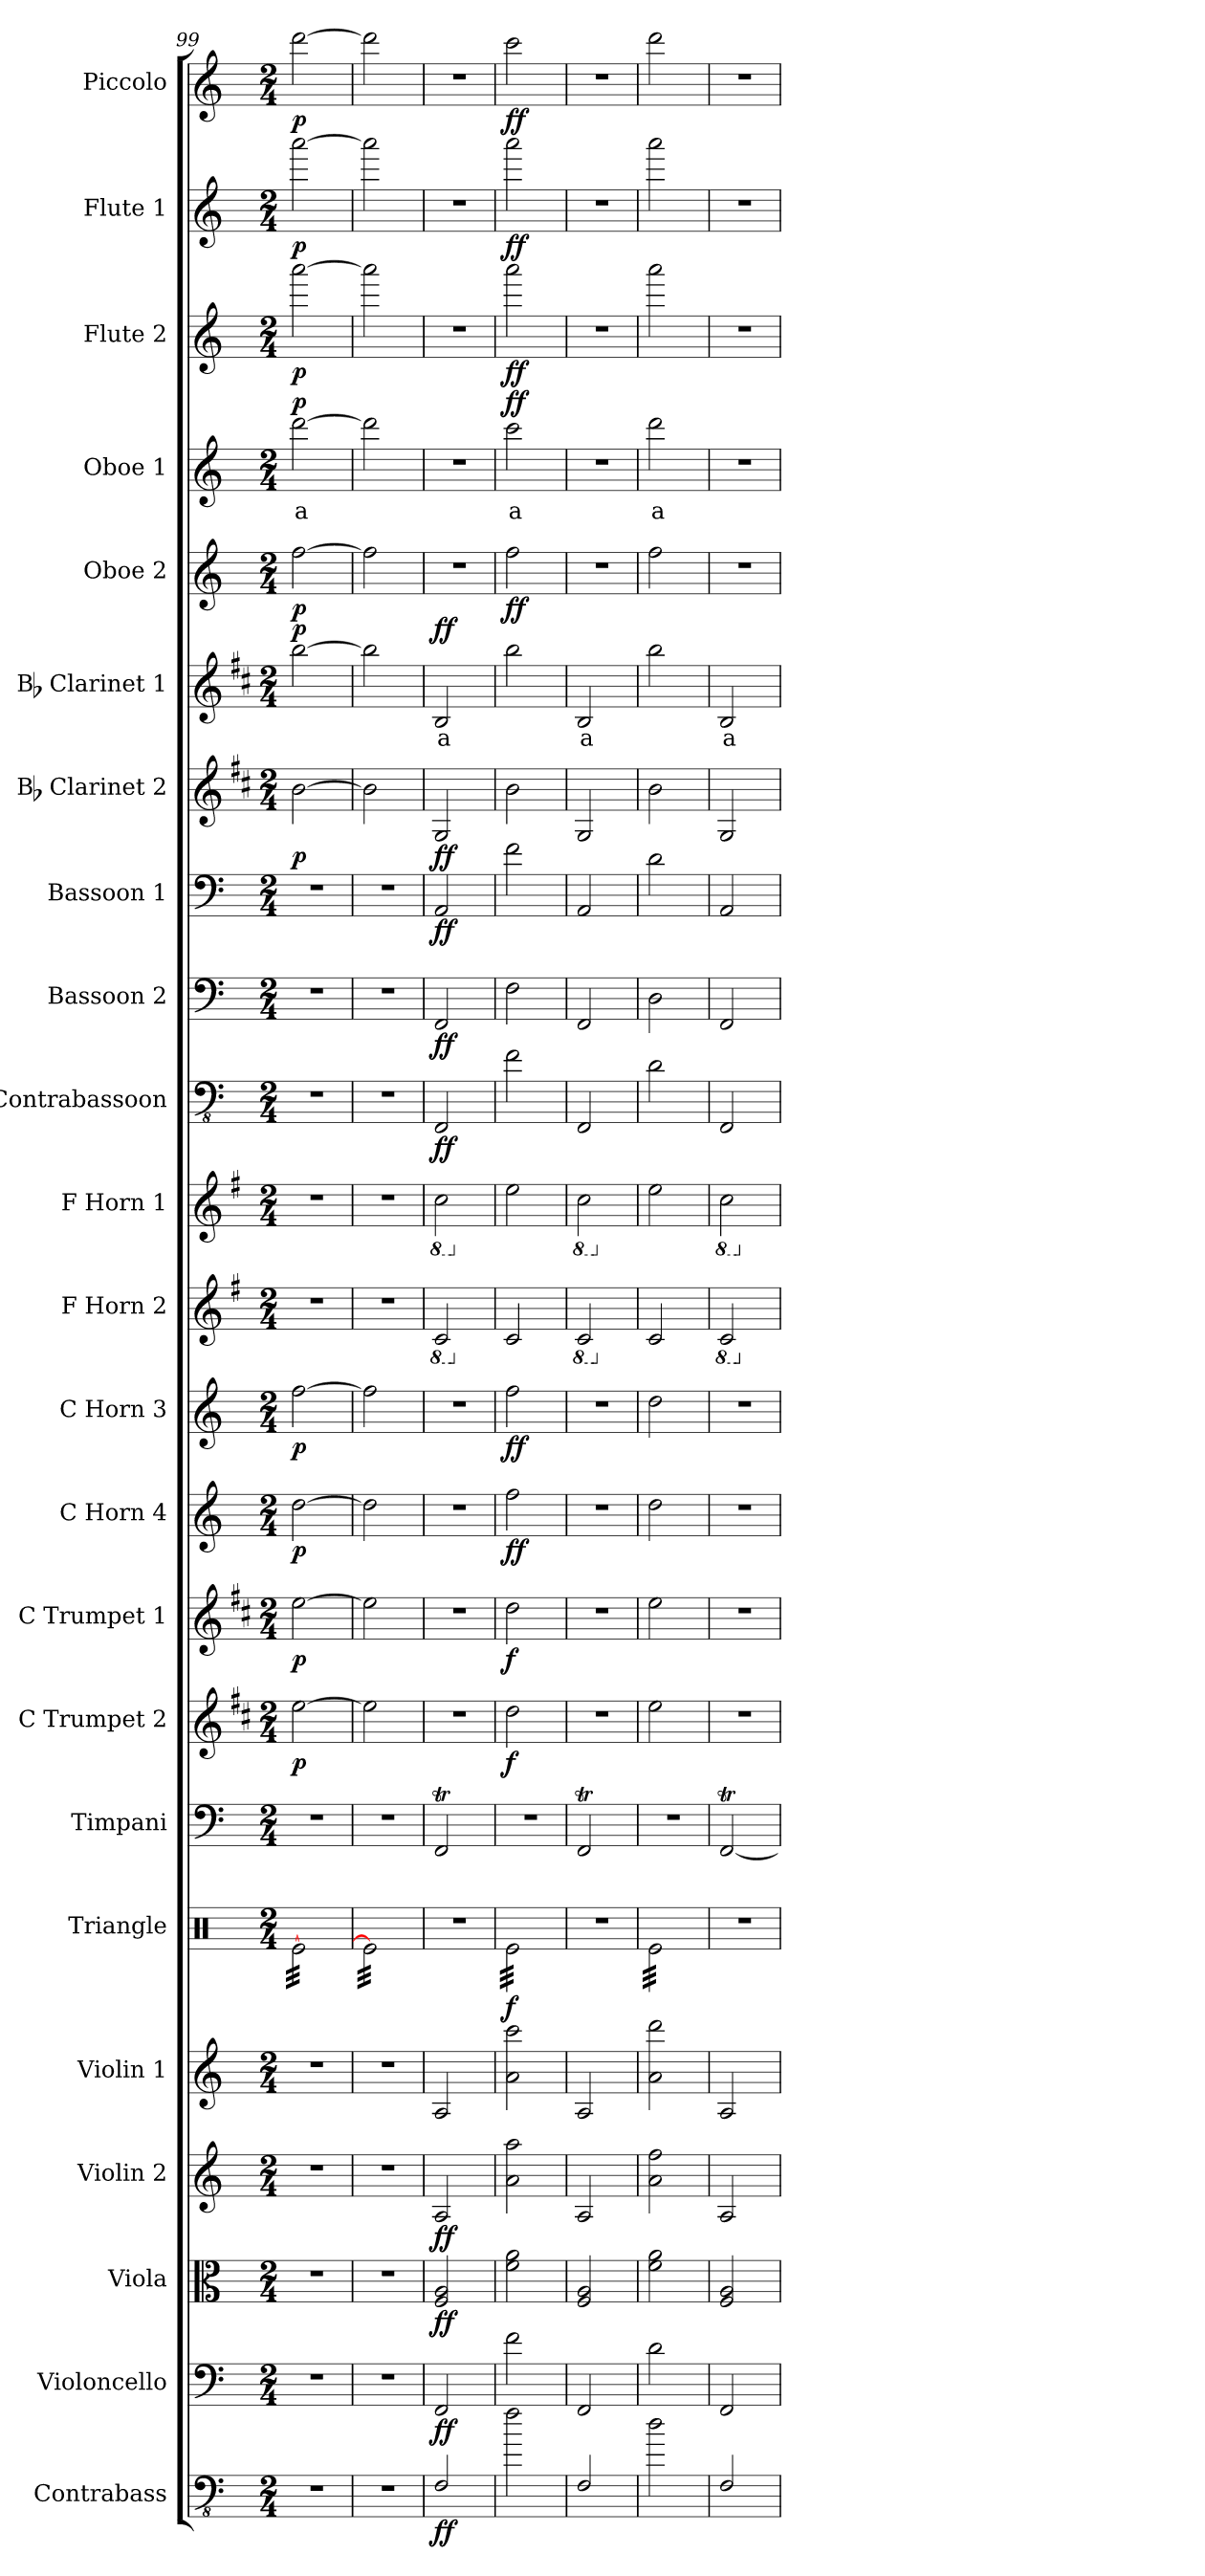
**kern	**dynam	**kern	**dynam	**kern	**dynam	**kern	**dynam	**kern	**kern	**dynam	**kern	**kern	**dynam	**kern	**dynam	**kern	**dynam	**kern	**dynam	**kern	**kern	**kern	**dynam	**kern	**dynam	**kern	**dynam	**kern	**dynam	**kern	**text	**dynam	**kern	**dynam	**kern	**text	**dynam	**kern	**dynam	**kern	**dynam	**kern	**dynam
*part23	*part23	*part22	*part22	*part21	*part21	*part20	*part20	*part19	*part18	*part18	*part17	*part16	*part16	*part15	*part15	*part14	*part14	*part13	*part13	*part12	*part11	*part10	*part10	*part9	*part9	*part8	*part8	*part7	*part7	*part6	*part6	*part6	*part5	*part5	*part4	*part4	*part4	*part3	*part3	*part2	*part2	*part1	*part1
*staff23	*staff23	*staff22	*staff22	*staff21	*staff21	*staff20	*staff20	*staff19	*staff18	*staff18	*staff17	*staff16	*staff16	*staff15	*staff15	*staff14	*staff14	*staff13	*staff13	*staff12	*staff11	*staff10	*staff10	*staff9	*staff9	*staff8	*staff8	*staff7	*staff7	*staff6	*staff6	*staff6	*staff5	*staff5	*staff4	*staff4	*staff4	*staff3	*staff3	*staff2	*staff2	*staff1	*staff1
*I"Contrabass	*	*I"Violoncello	*	*I"Viola	*	*I"Violin 2	*	*I"Violin 1	*I"Triangle	*	*I"Timpani	*I"C Trumpet 2	*	*I"C Trumpet 1	*	*I"C Horn 4	*	*I"C Horn 3	*	*I"F Horn 2	*I"F Horn 1	*I"Contrabassoon	*	*I"Bassoon 2	*	*I"Bassoon 1	*	*I"Bb Clarinet 2	*	*I"Bb Clarinet 1	*	*	*I"Oboe 2	*	*I"Oboe 1	*	*	*I"Flute 2	*	*I"Flute 1	*	*I"Piccolo	*
*I'Cb	*	*I'Vc	*	*I'Vla	*	*I'Vln 2	*	*I'Vln 1	*I'Tri	*	*I'Timp	*I'Tpt 2	*	*I'Tpt 1	*	*I'Hn 4	*	*I'Hn 3	*	*I'Hn 2	*I'Hn 1	*I'C Bsn	*	*I'Bsn 2	*	*I'Bsn 1	*	*I'Cl 2	*	*I'Cl 1	*	*	*I'Ob 2	*	*I'Ob 1	*	*	*I'Fl 2	*	*I'Fl 1	*	*I'Picc	*
*clefFv4	*	*clefF4	*	*clefC3	*	*clefG2	*	*clefG2	*clefX	*	*clefF4	*clefG2	*	*clefG2	*	*clefG2	*	*clefG2	*	*clefG2	*clefG2	*clefFv4	*	*clefF4	*	*clefF4	*	*clefG2	*	*clefG2	*	*	*clefG2	*	*clefG2	*	*	*clefG2	*	*clefG2	*	*clefG2	*
*ITrd7c12	*	*	*	*	*	*	*	*	*	*	*	*ITrd1c2	*	*ITrd1c2	*	*ITrd7c12	*	*ITrd7c12	*	*ITrd4c7	*ITrd4c7	*	*	*	*	*	*	*ITrd1c2	*	*ITrd1c2	*	*	*	*	*	*	*	*	*	*	*	*ITrd-7c-12	*
*k[]	*	*k[]	*	*k[]	*	*k[]	*	*k[]	*k[]	*	*k[]	*k[]	*	*k[]	*	*k[]	*	*k[]	*	*k[]	*k[]	*k[]	*	*k[]	*	*k[]	*	*k[]	*	*k[]	*	*	*k[]	*	*k[]	*	*	*k[]	*	*k[]	*	*k[]	*
*M2/4	*	*M2/4	*	*M2/4	*	*M2/4	*	*M2/4	*M2/4	*	*M2/4	*M2/4	*	*M2/4	*	*M2/4	*	*M2/4	*	*M2/4	*M2/4	*M2/4	*	*M2/4	*	*M2/4	*	*M2/4	*	*M2/4	*	*	*M2/4	*	*M2/4	*	*	*M2/4	*	*M2/4	*	*M2/4	*
=99	=99	=99	=99	=99	=99	=99	=99	=99	=99	=99	=99	=99	=99	=99	=99	=99	=99	=99	=99	=99	=99	=99	=99	=99	=99	=99	=99	=99	=99	=99	=99	=99	=99	=99	=99	=99	=99	=99	=99	=99	=99	=99	=99
!	!	!	!	!	!	!	!	!	!	!	!	!	!LO:DY:b	!	!LO:DY:b	!	!LO:DY:b	!	!LO:DY:b	!	!	!	!	!	!	!	!	!	!LO:DY:b	!	!	!LO:DY:b	!	!LO:DY:b	!	!LO:LY:b:color=#FF0000	!LO:DY:b	!	!LO:DY:b	!	!LO:DY:b	!	!LO:DY:b
*	*	*	*	*	*	*	*	*	*tremolo	*	*	*	*	*	*	*	*	*	*	*	*	*	*	*	*	*	*	*	*	*	*	*	*	*	*	*	*	*	*	*	*	*	*
2r	.	2r	.	2r	.	2r	.	2r	[32Re\LLL	.	2r	[2dd\	p	[2dd\	p	[2d\	p	[2f\	p	2r	2r	2r	.	2r	.	2r	.	[2a\	p	[2aa\	.	p	[2ff\	p	[2ddd\	a	p	[2aaa\	p	[2aaa\	p	[2dddd\	p
.	.	.	.	.	.	.	.	.	32Re\	.	.	.	.	.	.	.	.	.	.	.	.	.	.	.	.	.	.	.	.	.	.	.	.	.	.	.	.	.	.	.	.	.	.
.	.	.	.	.	.	.	.	.	32Re\	.	.	.	.	.	.	.	.	.	.	.	.	.	.	.	.	.	.	.	.	.	.	.	.	.	.	.	.	.	.	.	.	.	.
.	.	.	.	.	.	.	.	.	32Re\	.	.	.	.	.	.	.	.	.	.	.	.	.	.	.	.	.	.	.	.	.	.	.	.	.	.	.	.	.	.	.	.	.	.
.	.	.	.	.	.	.	.	.	32Re\	.	.	.	.	.	.	.	.	.	.	.	.	.	.	.	.	.	.	.	.	.	.	.	.	.	.	.	.	.	.	.	.	.	.
.	.	.	.	.	.	.	.	.	32Re\	.	.	.	.	.	.	.	.	.	.	.	.	.	.	.	.	.	.	.	.	.	.	.	.	.	.	.	.	.	.	.	.	.	.
.	.	.	.	.	.	.	.	.	32Re\	.	.	.	.	.	.	.	.	.	.	.	.	.	.	.	.	.	.	.	.	.	.	.	.	.	.	.	.	.	.	.	.	.	.
.	.	.	.	.	.	.	.	.	32Re\	.	.	.	.	.	.	.	.	.	.	.	.	.	.	.	.	.	.	.	.	.	.	.	.	.	.	.	.	.	.	.	.	.	.
.	.	.	.	.	.	.	.	.	32Re\	.	.	.	.	.	.	.	.	.	.	.	.	.	.	.	.	.	.	.	.	.	.	.	.	.	.	.	.	.	.	.	.	.	.
.	.	.	.	.	.	.	.	.	32Re\	.	.	.	.	.	.	.	.	.	.	.	.	.	.	.	.	.	.	.	.	.	.	.	.	.	.	.	.	.	.	.	.	.	.
.	.	.	.	.	.	.	.	.	32Re\	.	.	.	.	.	.	.	.	.	.	.	.	.	.	.	.	.	.	.	.	.	.	.	.	.	.	.	.	.	.	.	.	.	.
.	.	.	.	.	.	.	.	.	32Re\	.	.	.	.	.	.	.	.	.	.	.	.	.	.	.	.	.	.	.	.	.	.	.	.	.	.	.	.	.	.	.	.	.	.
.	.	.	.	.	.	.	.	.	32Re\	.	.	.	.	.	.	.	.	.	.	.	.	.	.	.	.	.	.	.	.	.	.	.	.	.	.	.	.	.	.	.	.	.	.
.	.	.	.	.	.	.	.	.	32Re\	.	.	.	.	.	.	.	.	.	.	.	.	.	.	.	.	.	.	.	.	.	.	.	.	.	.	.	.	.	.	.	.	.	.
.	.	.	.	.	.	.	.	.	32Re\	.	.	.	.	.	.	.	.	.	.	.	.	.	.	.	.	.	.	.	.	.	.	.	.	.	.	.	.	.	.	.	.	.	.
.	.	.	.	.	.	.	.	.	32Re\JJJ	.	.	.	.	.	.	.	.	.	.	.	.	.	.	.	.	.	.	.	.	.	.	.	.	.	.	.	.	.	.	.	.	.	.
=100	=100	=100	=100	=100	=100	=100	=100	=100	=100	=100	=100	=100	=100	=100	=100	=100	=100	=100	=100	=100	=100	=100	=100	=100	=100	=100	=100	=100	=100	=100	=100	=100	=100	=100	=100	=100	=100	=100	=100	=100	=100	=100	=100
2r	.	2r	.	2r	.	2r	.	2r	32Re\]LLL	.	2r	2dd\]	.	2dd\]	.	2d\]	.	2f\]	.	2r	2r	2r	.	2r	.	2r	.	2a\]	.	2aa\]	.	.	2ff\]	.	2ddd\]	.	.	2aaa\]	.	2aaa\]	.	2dddd\]	.
.	.	.	.	.	.	.	.	.	32Re\	.	.	.	.	.	.	.	.	.	.	.	.	.	.	.	.	.	.	.	.	.	.	.	.	.	.	.	.	.	.	.	.	.	.
.	.	.	.	.	.	.	.	.	32Re\	.	.	.	.	.	.	.	.	.	.	.	.	.	.	.	.	.	.	.	.	.	.	.	.	.	.	.	.	.	.	.	.	.	.
.	.	.	.	.	.	.	.	.	32Re\	.	.	.	.	.	.	.	.	.	.	.	.	.	.	.	.	.	.	.	.	.	.	.	.	.	.	.	.	.	.	.	.	.	.
.	.	.	.	.	.	.	.	.	32Re\	.	.	.	.	.	.	.	.	.	.	.	.	.	.	.	.	.	.	.	.	.	.	.	.	.	.	.	.	.	.	.	.	.	.
.	.	.	.	.	.	.	.	.	32Re\	.	.	.	.	.	.	.	.	.	.	.	.	.	.	.	.	.	.	.	.	.	.	.	.	.	.	.	.	.	.	.	.	.	.
.	.	.	.	.	.	.	.	.	32Re\	.	.	.	.	.	.	.	.	.	.	.	.	.	.	.	.	.	.	.	.	.	.	.	.	.	.	.	.	.	.	.	.	.	.
.	.	.	.	.	.	.	.	.	32Re\	.	.	.	.	.	.	.	.	.	.	.	.	.	.	.	.	.	.	.	.	.	.	.	.	.	.	.	.	.	.	.	.	.	.
.	.	.	.	.	.	.	.	.	32Re\	.	.	.	.	.	.	.	.	.	.	.	.	.	.	.	.	.	.	.	.	.	.	.	.	.	.	.	.	.	.	.	.	.	.
.	.	.	.	.	.	.	.	.	32Re\	.	.	.	.	.	.	.	.	.	.	.	.	.	.	.	.	.	.	.	.	.	.	.	.	.	.	.	.	.	.	.	.	.	.
.	.	.	.	.	.	.	.	.	32Re\	.	.	.	.	.	.	.	.	.	.	.	.	.	.	.	.	.	.	.	.	.	.	.	.	.	.	.	.	.	.	.	.	.	.
.	.	.	.	.	.	.	.	.	32Re\	.	.	.	.	.	.	.	.	.	.	.	.	.	.	.	.	.	.	.	.	.	.	.	.	.	.	.	.	.	.	.	.	.	.
.	.	.	.	.	.	.	.	.	32Re\	.	.	.	.	.	.	.	.	.	.	.	.	.	.	.	.	.	.	.	.	.	.	.	.	.	.	.	.	.	.	.	.	.	.
.	.	.	.	.	.	.	.	.	32Re\	.	.	.	.	.	.	.	.	.	.	.	.	.	.	.	.	.	.	.	.	.	.	.	.	.	.	.	.	.	.	.	.	.	.
.	.	.	.	.	.	.	.	.	32Re\	.	.	.	.	.	.	.	.	.	.	.	.	.	.	.	.	.	.	.	.	.	.	.	.	.	.	.	.	.	.	.	.	.	.
.	.	.	.	.	.	.	.	.	32Re\JJJ	.	.	.	.	.	.	.	.	.	.	.	.	.	.	.	.	.	.	.	.	.	.	.	.	.	.	.	.	.	.	.	.	.	.
=101	=101	=101	=101	=101	=101	=101	=101	=101	=101	=101	=101	=101	=101	=101	=101	=101	=101	=101	=101	=101	=101	=101	=101	=101	=101	=101	=101	=101	=101	=101	=101	=101	=101	=101	=101	=101	=101	=101	=101	=101	=101	=101	=101
*	*	*	*	*	*	*	*	*	*	*	*	*	*	*	*	*	*	*	*	*8ba	*	*	*	*	*	*	*	*	*	*	*	*	*	*	*	*	*	*	*	*	*	*	*
*	*	*	*	*	*	*	*	*	*	*	*	*	*	*	*	*	*	*	*	*	*8ba	*	*	*	*	*	*	*	*	*	*	*	*	*	*	*	*	*	*	*	*	*	*
!	!LO:DY:b	!	!LO:DY:b	!	!LO:DY:b	!	!LO:DY:b	!	!	!	!	!	!	!	!	!	!	!	!	!	!	!	!LO:DY:b	!	!LO:DY:b	!	!LO:DY:b	!	!LO:DY:b	!	!LO:LY:b:color=#FF0000	!LO:DY:b	!	!	!	!	!	!	!	!	!	!	!
2FFF/	ff	2FF/	ff	2F/ 2A/	ff	2A/	ff	2A/	2r	.	2FFT/	2r	.	2r	.	2r	.	2r	.	2FF/	2F\	2FFF/	ff	2FF/	ff	2AA/	ff	2F/	ff	2A/	a	ff	2r	.	2r	.	.	2r	.	2r	.	2r	.
=102	=102	=102	=102	=102	=102	=102	=102	=102	=102	=102	=102	=102	=102	=102	=102	=102	=102	=102	=102	=102	=102	=102	=102	=102	=102	=102	=102	=102	=102	=102	=102	=102	=102	=102	=102	=102	=102	=102	=102	=102	=102	=102	=102
*	*	*	*	*	*	*	*	*	*	*	*	*	*	*	*	*	*	*	*	*X8ba	*	*	*	*	*	*	*	*	*	*	*	*	*	*	*	*	*	*	*	*	*	*	*
*	*	*	*	*	*	*	*	*	*	*	*	*	*	*	*	*	*	*	*	*	*X8ba	*	*	*	*	*	*	*	*	*	*	*	*	*	*	*	*	*	*	*	*	*	*
!	!	!	!	!	!	!	!	!	!	!LO:DY:b	!	!	!LO:DY:b	!	!LO:DY:b	!	!LO:DY:b	!	!LO:DY:b	!	!	!	!	!	!	!	!	!	!	!	!	!	!	!LO:DY:b	!	!LO:LY:b:color=#FF0000	!LO:DY:b	!	!LO:DY:b	!	!LO:DY:b	!	!LO:DY:b
2F\	.	2f\	.	2f\ 2a\	.	2a\ 2aa\	.	2a\ 2ccc\	32Re\LLL	f	2r	2cc\	f	2cc\	f	2f\	ff	2f\	ff	2F/	2a\	2F\	.	2F\	.	2f\	.	2a\	.	2aa\	.	.	2ff\	ff	2ccc\	a	ff	2aaa\	ff	2aaa\	ff	2cccc\	ff
.	.	.	.	.	.	.	.	.	32Re\	.	.	.	.	.	.	.	.	.	.	.	.	.	.	.	.	.	.	.	.	.	.	.	.	.	.	.	.	.	.	.	.	.	.
.	.	.	.	.	.	.	.	.	32Re\	.	.	.	.	.	.	.	.	.	.	.	.	.	.	.	.	.	.	.	.	.	.	.	.	.	.	.	.	.	.	.	.	.	.
.	.	.	.	.	.	.	.	.	32Re\	.	.	.	.	.	.	.	.	.	.	.	.	.	.	.	.	.	.	.	.	.	.	.	.	.	.	.	.	.	.	.	.	.	.
.	.	.	.	.	.	.	.	.	32Re\	.	.	.	.	.	.	.	.	.	.	.	.	.	.	.	.	.	.	.	.	.	.	.	.	.	.	.	.	.	.	.	.	.	.
.	.	.	.	.	.	.	.	.	32Re\	.	.	.	.	.	.	.	.	.	.	.	.	.	.	.	.	.	.	.	.	.	.	.	.	.	.	.	.	.	.	.	.	.	.
.	.	.	.	.	.	.	.	.	32Re\	.	.	.	.	.	.	.	.	.	.	.	.	.	.	.	.	.	.	.	.	.	.	.	.	.	.	.	.	.	.	.	.	.	.
.	.	.	.	.	.	.	.	.	32Re\	.	.	.	.	.	.	.	.	.	.	.	.	.	.	.	.	.	.	.	.	.	.	.	.	.	.	.	.	.	.	.	.	.	.
.	.	.	.	.	.	.	.	.	32Re\	.	.	.	.	.	.	.	.	.	.	.	.	.	.	.	.	.	.	.	.	.	.	.	.	.	.	.	.	.	.	.	.	.	.
.	.	.	.	.	.	.	.	.	32Re\	.	.	.	.	.	.	.	.	.	.	.	.	.	.	.	.	.	.	.	.	.	.	.	.	.	.	.	.	.	.	.	.	.	.
.	.	.	.	.	.	.	.	.	32Re\	.	.	.	.	.	.	.	.	.	.	.	.	.	.	.	.	.	.	.	.	.	.	.	.	.	.	.	.	.	.	.	.	.	.
.	.	.	.	.	.	.	.	.	32Re\	.	.	.	.	.	.	.	.	.	.	.	.	.	.	.	.	.	.	.	.	.	.	.	.	.	.	.	.	.	.	.	.	.	.
.	.	.	.	.	.	.	.	.	32Re\	.	.	.	.	.	.	.	.	.	.	.	.	.	.	.	.	.	.	.	.	.	.	.	.	.	.	.	.	.	.	.	.	.	.
.	.	.	.	.	.	.	.	.	32Re\	.	.	.	.	.	.	.	.	.	.	.	.	.	.	.	.	.	.	.	.	.	.	.	.	.	.	.	.	.	.	.	.	.	.
.	.	.	.	.	.	.	.	.	32Re\	.	.	.	.	.	.	.	.	.	.	.	.	.	.	.	.	.	.	.	.	.	.	.	.	.	.	.	.	.	.	.	.	.	.
.	.	.	.	.	.	.	.	.	32Re\JJJ	.	.	.	.	.	.	.	.	.	.	.	.	.	.	.	.	.	.	.	.	.	.	.	.	.	.	.	.	.	.	.	.	.	.
=103	=103	=103	=103	=103	=103	=103	=103	=103	=103	=103	=103	=103	=103	=103	=103	=103	=103	=103	=103	=103	=103	=103	=103	=103	=103	=103	=103	=103	=103	=103	=103	=103	=103	=103	=103	=103	=103	=103	=103	=103	=103	=103	=103
*	*	*	*	*	*	*	*	*	*	*	*	*	*	*	*	*	*	*	*	*8ba	*	*	*	*	*	*	*	*	*	*	*	*	*	*	*	*	*	*	*	*	*	*	*
*	*	*	*	*	*	*	*	*	*	*	*	*	*	*	*	*	*	*	*	*	*8ba	*	*	*	*	*	*	*	*	*	*	*	*	*	*	*	*	*	*	*	*	*	*
!	!	!	!	!	!	!	!	!	!	!	!	!	!	!	!	!	!	!	!	!	!	!	!	!	!	!	!	!	!	!	!LO:LY:b:color=#FF0000	!	!	!	!	!	!	!	!	!	!	!	!
2FFF/	.	2FF/	.	2F/ 2A/	.	2A/	.	2A/	2r	.	2FFT/	2r	.	2r	.	2r	.	2r	.	2FF/	2F\	2FFF/	.	2FF/	.	2AA/	.	2F/	.	2A/	a	.	2r	.	2r	.	.	2r	.	2r	.	2r	.
!!LO:PB:g=z
=104	=104	=104	=104	=104	=104	=104	=104	=104	=104	=104	=104	=104	=104	=104	=104	=104	=104	=104	=104	=104	=104	=104	=104	=104	=104	=104	=104	=104	=104	=104	=104	=104	=104	=104	=104	=104	=104	=104	=104	=104	=104	=104	=104
*	*	*	*	*	*	*	*	*	*	*	*	*	*	*	*	*	*	*	*	*X8ba	*	*	*	*	*	*	*	*	*	*	*	*	*	*	*	*	*	*	*	*	*	*	*
*	*	*	*	*	*	*	*	*	*	*	*	*	*	*	*	*	*	*	*	*	*X8ba	*	*	*	*	*	*	*	*	*	*	*	*	*	*	*	*	*	*	*	*	*	*
!	!	!	!	!	!	!	!	!	!	!	!	!	!	!	!	!	!	!	!	!	!	!	!	!	!	!	!	!	!	!	!	!	!	!	!	!LO:LY:b:color=#FF0000	!	!	!	!	!	!	!
2D\	.	2d\	.	2f\ 2a\	.	2a\ 2ff\	.	2a\ 2ddd\	32Re\LLL	.	2r	2dd\	.	2dd\	.	2d\	.	2d\	.	2F/	2a\	2D\	.	2D\	.	2d\	.	2a\	.	2aa\	.	.	2ff\	.	2ddd\	a	.	2aaa\	.	2aaa\	.	2dddd\	.
.	.	.	.	.	.	.	.	.	32Re\	.	.	.	.	.	.	.	.	.	.	.	.	.	.	.	.	.	.	.	.	.	.	.	.	.	.	.	.	.	.	.	.	.	.
.	.	.	.	.	.	.	.	.	32Re\	.	.	.	.	.	.	.	.	.	.	.	.	.	.	.	.	.	.	.	.	.	.	.	.	.	.	.	.	.	.	.	.	.	.
.	.	.	.	.	.	.	.	.	32Re\	.	.	.	.	.	.	.	.	.	.	.	.	.	.	.	.	.	.	.	.	.	.	.	.	.	.	.	.	.	.	.	.	.	.
.	.	.	.	.	.	.	.	.	32Re\	.	.	.	.	.	.	.	.	.	.	.	.	.	.	.	.	.	.	.	.	.	.	.	.	.	.	.	.	.	.	.	.	.	.
.	.	.	.	.	.	.	.	.	32Re\	.	.	.	.	.	.	.	.	.	.	.	.	.	.	.	.	.	.	.	.	.	.	.	.	.	.	.	.	.	.	.	.	.	.
.	.	.	.	.	.	.	.	.	32Re\	.	.	.	.	.	.	.	.	.	.	.	.	.	.	.	.	.	.	.	.	.	.	.	.	.	.	.	.	.	.	.	.	.	.
.	.	.	.	.	.	.	.	.	32Re\	.	.	.	.	.	.	.	.	.	.	.	.	.	.	.	.	.	.	.	.	.	.	.	.	.	.	.	.	.	.	.	.	.	.
.	.	.	.	.	.	.	.	.	32Re\	.	.	.	.	.	.	.	.	.	.	.	.	.	.	.	.	.	.	.	.	.	.	.	.	.	.	.	.	.	.	.	.	.	.
.	.	.	.	.	.	.	.	.	32Re\	.	.	.	.	.	.	.	.	.	.	.	.	.	.	.	.	.	.	.	.	.	.	.	.	.	.	.	.	.	.	.	.	.	.
.	.	.	.	.	.	.	.	.	32Re\	.	.	.	.	.	.	.	.	.	.	.	.	.	.	.	.	.	.	.	.	.	.	.	.	.	.	.	.	.	.	.	.	.	.
.	.	.	.	.	.	.	.	.	32Re\	.	.	.	.	.	.	.	.	.	.	.	.	.	.	.	.	.	.	.	.	.	.	.	.	.	.	.	.	.	.	.	.	.	.
.	.	.	.	.	.	.	.	.	32Re\	.	.	.	.	.	.	.	.	.	.	.	.	.	.	.	.	.	.	.	.	.	.	.	.	.	.	.	.	.	.	.	.	.	.
.	.	.	.	.	.	.	.	.	32Re\	.	.	.	.	.	.	.	.	.	.	.	.	.	.	.	.	.	.	.	.	.	.	.	.	.	.	.	.	.	.	.	.	.	.
.	.	.	.	.	.	.	.	.	32Re\	.	.	.	.	.	.	.	.	.	.	.	.	.	.	.	.	.	.	.	.	.	.	.	.	.	.	.	.	.	.	.	.	.	.
.	.	.	.	.	.	.	.	.	32Re\JJJ	.	.	.	.	.	.	.	.	.	.	.	.	.	.	.	.	.	.	.	.	.	.	.	.	.	.	.	.	.	.	.	.	.	.
*	*	*	*	*	*	*	*	*	*Xtremolo	*	*	*	*	*	*	*	*	*	*	*	*	*	*	*	*	*	*	*	*	*	*	*	*	*	*	*	*	*	*	*	*	*	*
=105	=105	=105	=105	=105	=105	=105	=105	=105	=105	=105	=105	=105	=105	=105	=105	=105	=105	=105	=105	=105	=105	=105	=105	=105	=105	=105	=105	=105	=105	=105	=105	=105	=105	=105	=105	=105	=105	=105	=105	=105	=105	=105	=105
*	*	*	*	*	*	*	*	*	*	*	*	*	*	*	*	*	*	*	*	*8ba	*	*	*	*	*	*	*	*	*	*	*	*	*	*	*	*	*	*	*	*	*	*	*
*	*	*	*	*	*	*	*	*	*	*	*	*	*	*	*	*	*	*	*	*	*8ba	*	*	*	*	*	*	*	*	*	*	*	*	*	*	*	*	*	*	*	*	*	*
!	!	!	!	!	!	!	!	!	!	!	!	!	!	!	!	!	!	!	!	!	!	!	!	!	!	!	!	!	!	!	!LO:LY:b:color=#FF0000	!	!	!	!	!	!	!	!	!	!	!	!
2FFF/	.	2FF/	.	2F/ 2A/	.	2A/	.	2A/	2r	.	[2FFT/	2r	.	2r	.	2r	.	2r	.	2FF/	2F\	2FFF/	.	2FF/	.	2AA/	.	2F/	.	2A/	a	.	2r	.	2r	.	.	2r	.	2r	.	2r	.
*	*	*	*	*	*	*	*	*	*	*	*	*	*	*	*	*	*	*	*	*X8ba	*	*	*	*	*	*	*	*	*	*	*	*	*	*	*	*	*	*	*	*	*	*	*
*	*	*	*	*	*	*	*	*	*	*	*	*	*	*	*	*	*	*	*	*	*X8ba	*	*	*	*	*	*	*	*	*	*	*	*	*	*	*	*	*	*	*	*	*	*
=	=	=	=	=	=	=	=	=	=	=	=	=	=	=	=	=	=	=	=	=	=	=	=	=	=	=	=	=	=	=	=	=	=	=	=	=	=	=	=	=	=	=	=
*-	*-	*-	*-	*-	*-	*-	*-	*-	*-	*-	*-	*-	*-	*-	*-	*-	*-	*-	*-	*-	*-	*-	*-	*-	*-	*-	*-	*-	*-	*-	*-	*-	*-	*-	*-	*-	*-	*-	*-	*-	*-	*-	*-
